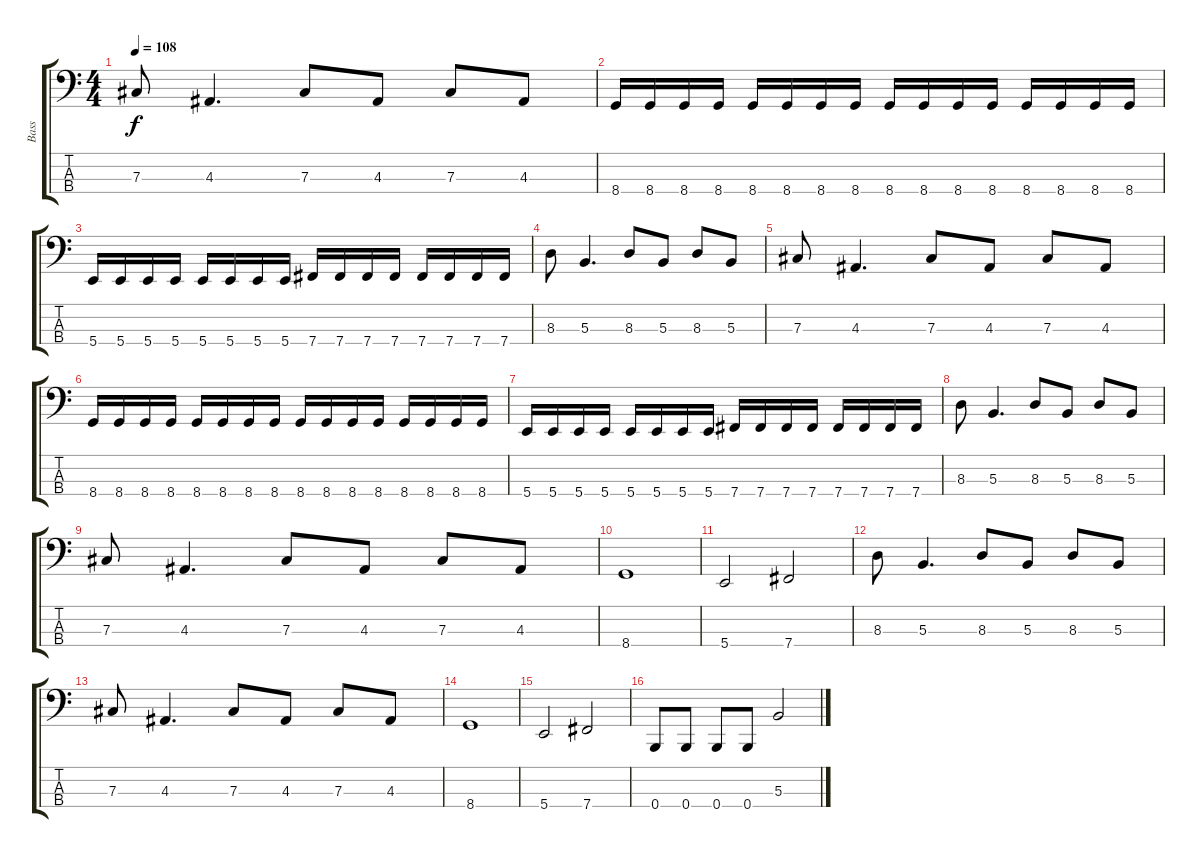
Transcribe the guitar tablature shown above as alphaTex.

\track ("Bass" "Bass") {instrument electricbassfinger}
\staff {score tabs}
\tuning (E2 B1 Gb1 B0) {hide}
\ts (4 4)
\tempo 108
\clef f4
\ks c
7.3.8{dy f} 4.3.4{d} 7.3.8 4.3.8 7.3.8 4.3.8 |
8.4.16 8.4.16 8.4.16 8.4.16 8.4.16 8.4.16 8.4.16 8.4.16 8.4.16 8.4.16 8.4.16 8.4.16 8.4.16 8.4.16 8.4.16 8.4.16 |
5.4.16 5.4.16 5.4.16 5.4.16 5.4.16 5.4.16 5.4.16 5.4.16 7.4.16 7.4.16 7.4.16 7.4.16 7.4.16 7.4.16 7.4.16 7.4.16 |
8.3.8 5.3.4{d} 8.3.8 5.3.8 8.3.8 5.3.8 |
7.3.8 4.3.4{d} 7.3.8 4.3.8 7.3.8 4.3.8 |
8.4.16 8.4.16 8.4.16 8.4.16 8.4.16 8.4.16 8.4.16 8.4.16 8.4.16 8.4.16 8.4.16 8.4.16 8.4.16 8.4.16 8.4.16 8.4.16 |
5.4.16 5.4.16 5.4.16 5.4.16 5.4.16 5.4.16 5.4.16 5.4.16 7.4.16 7.4.16 7.4.16 7.4.16 7.4.16 7.4.16 7.4.16 7.4.16 |
8.3.8 5.3.4{d} 8.3.8 5.3.8 8.3.8 5.3.8 |
7.3.8 4.3.4{d} 7.3.8 4.3.8 7.3.8 4.3.8 |
8.4.1 |
5.4.2 7.4.2 |
8.3.8 5.3.4{d} 8.3.8 5.3.8 8.3.8 5.3.8 |
7.3.8 4.3.4{d} 7.3.8 4.3.8 7.3.8 4.3.8 |
8.4.1 |
5.4.2 7.4.2 |
0.4.8 0.4.8 0.4.8 0.4.8 5.3.2
